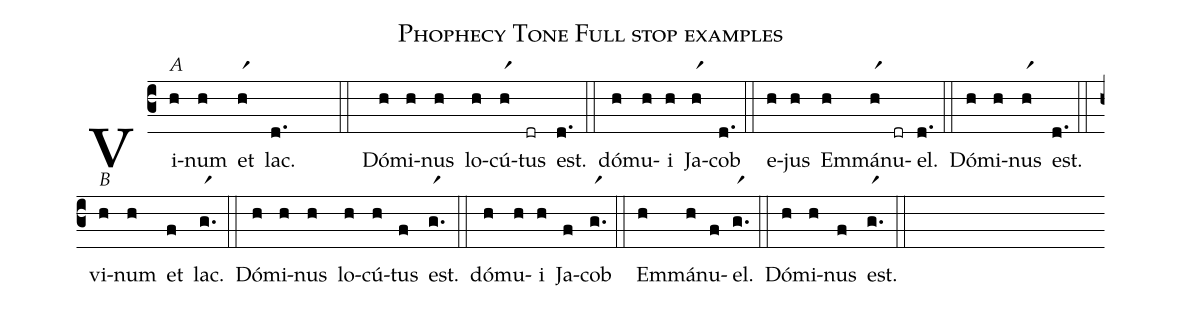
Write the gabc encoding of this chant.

name: Phophecy Tone Full stop examples;
%%
(c3)vi<alt>A</alt>(h)num(h) et(hr1) lac.(d.   ::)
Dó(h)mi(h)nus(h) lo(h)cú(hr1)tus(dr) est.(d.) (::)
dó(h)mu(h)i(h) Ja(hr1)cob(d.) (::)
e(h)jus(h) Em(h)má(hr1)nu(dr)el.(d.) (::)
Dó(h)mi(h)nus(hr1) est.(d.) (::z)

vi<alt>B</alt>(h)num(h) et(f) lac.(g.r1) (::)
Dó(h)mi(h)nus(h) lo(h)cú(h)tus(f) est.(g.r1) (::)
dó(h)mu(h)i(h) Ja(f)cob(g.r1) (::)
Em(h)má(h)nu(f)el.(g.r1) (::)
Dó(h)mi(h)nus(f) est.(g.r1) (::z)
